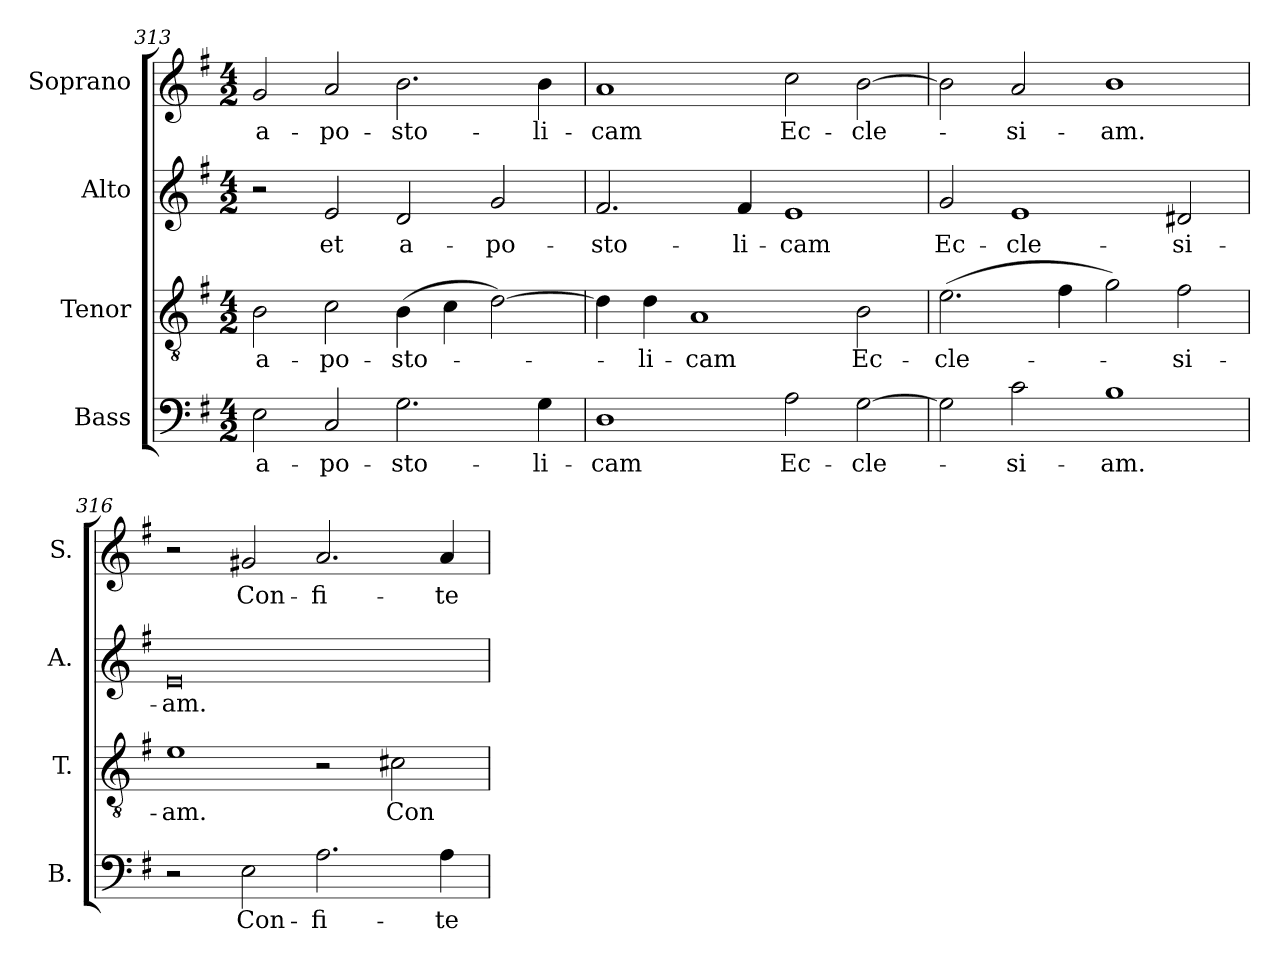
**kern	**text	**kern	**text	**kern	**text	**kern	**text
*part4	*part4	*part3	*part3	*part2	*part2	*part1	*part1
*staff4	*staff4	*staff3	*staff3	*staff2	*staff2	*staff1	*staff1
*I"Bass	*	*I"Tenor	*	*I"Alto	*	*I"Soprano	*
*I'B.	*	*I'T.	*	*I'A.	*	*I'S.	*
*clefF4	*	*clefGv2	*	*clefG2	*	*clefG2	*
*	*	*ITrd7c12	*	*	*	*	*
*k[f#]	*	*k[f#]	*	*k[f#]	*	*k[f#]	*
*G:	*	*G:	*	*G:	*	*G:	*
*M4/2	*	*M4/2	*	*M4/2	*	*M4/2	*
=313	=313	=313	=313	=313	=313	=313	=313
!	!LO:LY:b:color=#000000	!	!	!	!	!	!
!	!	!	!LO:LY:b:color=#000000	!	!	!	!
!	!	!	!	!	!	!	!LO:LY:b:color=#000000
2Ei\	a-	2BBi\	a-	2r	.	2gi/	a-
!	!LO:LY:b:color=#000000	!	!	!	!	!	!
!	!	!	!LO:LY:b:color=#000000	!	!	!	!
!	!	!	!	!	!LO:LY:b:color=#000000	!	!
!	!	!	!	!	!	!	!LO:LY:b:color=#000000
2Ci/	-po-	2Ci\	-po-	2ei/	et	2ai/	-po-
!	!LO:LY:b:color=#000000	!	!	!	!	!	!
!	!	!	!LO:LY:b:color=#000000	!	!	!	!
!	!	!	!	!	!LO:LY:b:color=#000000	!	!
!	!	!	!	!	!	!	!LO:LY:b:color=#000000
2.Gi\	-sto-	(4BBi\	-sto-	2di/	a-	2.bi\	-sto-
.	.	4Ci\	.	.	.	.	.
!	!	!	!	!	!LO:LY:b:color=#000000	!	!
.	.	[2Di\)	.	2gi/	-po-	.	.
!	!LO:LY:b:color=#000000	!	!	!	!	!	!
!	!	!	!	!	!	!	!LO:LY:b:color=#000000
4Gi\	-li-	.	.	.	.	4bi\	-li-
=314	=314	=314	=314	=314	=314	=314	=314
!	!LO:LY:b:color=#000000	!	!	!	!	!	!
!	!	!	!	!	!LO:LY:b:color=#000000	!	!
!	!	!	!	!	!	!	!LO:LY:b:color=#000000
1Di	-cam	4Di\]	.	2.f#i/	-sto-	1ai	-cam
!	!	!	!LO:LY:b:color=#000000	!	!	!	!
.	.	4Di\	-li-	.	.	.	.
!	!	!	!LO:LY:b:color=#000000	!	!	!	!
.	.	1AAi	-cam	.	.	.	.
!	!	!	!	!	!LO:LY:b:color=#000000	!	!
.	.	.	.	4f#i/	-li-	.	.
!	!LO:LY:b:color=#000000	!	!	!	!	!	!
!	!	!	!	!	!LO:LY:b:color=#000000	!	!
!	!	!	!	!	!	!	!LO:LY:b:color=#000000
2Ai\	Ec-	.	.	1ei	-cam	2cci\	Ec-
!	!LO:LY:b:color=#000000	!	!	!	!	!	!
!	!	!	!LO:LY:b:color=#000000	!	!	!	!
!	!	!	!	!	!	!	!LO:LY:b:color=#000000
[2Gi\	-cle-	2BBi\	Ec-	.	.	[2bi\	-cle-
!!LO:LB:g=z
=315	=315	=315	=315	=315	=315	=315	=315
!	!	!	!LO:LY:b:color=#000000	!	!	!	!
!	!	!	!	!	!LO:LY:b:color=#000000	!	!
2Gi\]	.	(2.Ei\	-cle-	2gi/	Ec-	2bi\]	.
!	!LO:LY:b:color=#000000	!	!	!	!	!	!
!	!	!	!	!	!LO:LY:b:color=#000000	!	!
!	!	!	!	!	!	!	!LO:LY:b:color=#000000
2ci\	-si-	.	.	1ei	-cle-	2ai/	-si-
.	.	4F#i\	.	.	.	.	.
!	!LO:LY:b:color=#000000	!	!	!	!	!	!
!	!	!	!	!	!	!	!LO:LY:b:color=#000000
1Bi	-am.	2Gi\)	.	.	.	1bi	-am.
!	!	!	!LO:LY:b:color=#000000	!	!	!	!
!	!	!	!	!	!LO:LY:b:color=#000000	!	!
.	.	2F#i\	-si-	2d#Xi/	-si-	.	.
=316	=316	=316	=316	=316	=316	=316	=316
!	!	!	!LO:LY:b:color=#000000	!	!	!	!
!	!	!	!	!	!LO:LY:b:color=#000000	!	!
2r	.	1Ei	-am.	0ei	-am.	2r	.
!	!LO:LY:b:color=#000000	!	!	!	!	!	!
!	!	!	!	!	!	!	!LO:LY:b:color=#000000
2Ei\	Con-	.	.	.	.	2g#Xi/	Con-
!	!LO:LY:b:color=#000000	!	!	!	!	!	!
!	!	!	!	!	!	!	!LO:LY:b:color=#000000
2.Ai\	-fi-	2r	.	.	.	2.ai/	-fi-
!	!	!	!LO:LY:b:color=#000000	!	!	!	!
.	.	2C#Xi\	Con-	.	.	.	.
!	!LO:LY:b:color=#000000	!	!	!	!	!	!
!	!	!	!	!	!	!	!LO:LY:b:color=#000000
4Ai\	-te-	.	.	.	.	4ai/	-te-
=	=	=	=	=	=	=	=
*-	*-	*-	*-	*-	*-	*-	*-
